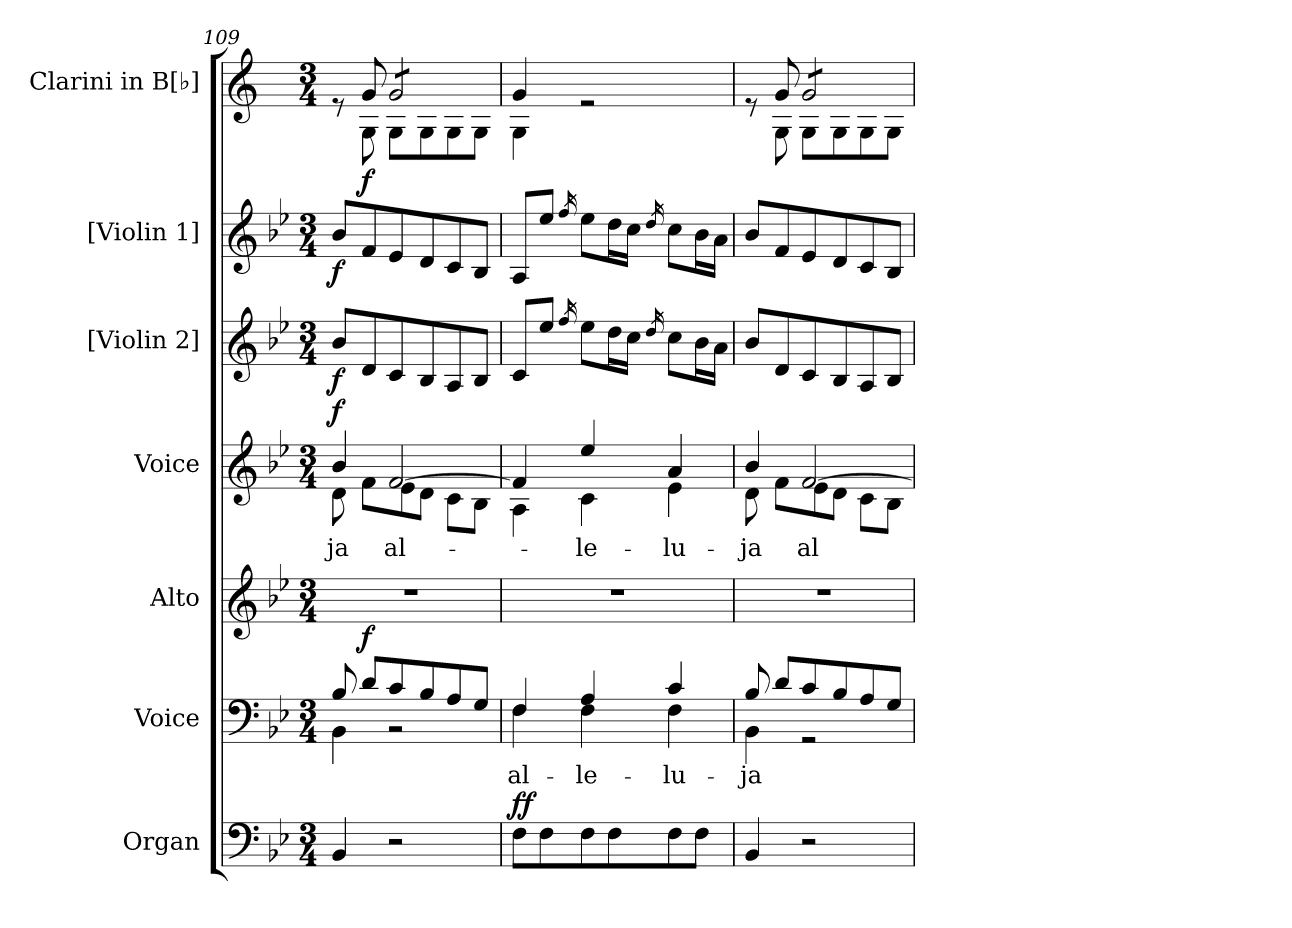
**kern	**dynam	**kern	**text	**dynam	**kern	**kern	**text	**dynam	**kern	**dynam	**kern	**dynam	**kern	**dynam
*part7	*part7	*part6	*part6	*part6	*part5	*part4	*part4	*part4	*part3	*part3	*part2	*part2	*part1	*part1
*staff7	*staff7	*staff6	*staff6	*staff6	*staff5	*staff4	*staff4	*staff4	*staff3	*staff3	*staff2	*staff2	*staff1	*staff1
*I"Organ	*	*I"Voice	*	*	*I"Alto	*I"Voice	*	*	*I"[Violin 2]	*	*I"[Violin 1]	*	*I"Clarini in B[♭]	*
*	*	*	*	*	*I'A	*	*	*	*I'Vln	*	*I'Vln	*	*	*
*clefF4	*	*clefF4	*	*	*clefG2	*clefG2	*	*	*clefG2	*	*clefG2	*	*clefG2	*
*	*	*	*	*	*	*	*	*	*	*	*	*	*ITrd1c2	*
*k[b-e-]	*	*k[b-e-]	*	*	*k[b-e-]	*k[b-e-]	*	*	*k[b-e-]	*	*k[b-e-]	*	*k[b-e-]	*
*M3/4	*	*M3/4	*	*	*M3/4	*M3/4	*	*	*M3/4	*	*M3/4	*	*M3/4	*
=109	=109	=109	=109	=109	=109	=109	=109	=109	=109	=109	=109	=109	=109	=109
*	*	*^	*	*	*	*	*	*	*	*	*	*	*	*
!	!	!	!	!	!	!	!	!LO:LY:b	!LO:DY:b	!	!LO:DY:b	!	!LO:DY:b	!	!
*	*	*	*	*	*	*	*^	*	*	*	*	*	*	*^	*
4BB-/	.	8B-/	4BB-\	.	.	2.r	4b-/	8d\	-ja	f	8b-/L	f	8b-/L	f	8re	8ryy	.
!	!	!	!	!	!LO:DY:b	!	!	!	!	!	!	!	!	!	!	!	!LO:DY:b
.	.	8d/L	.	.	f	.	.	8f\L	.	.	8d/	.	8f/	.	8f/	8F\	f
!	!	!	!	!	!	!	!	!	!LO:LY:b	!	!	!	!	!	!	!	!
*	*	*	*	*	*	*	*	*	*	*	*	*	*	*	*tremolo	*	*
2r	.	8c/	2r	.	.	.	[2f/	8e-\	al-	.	8c/	.	8e-/	.	8f/L	8F\L	.
.	.	8B-/	.	.	.	.	.	8d\J	.	.	8B-/	.	8d/	.	8f/	8F\	.
.	.	8A/	.	.	.	.	.	8c\L	.	.	8A/	.	8c/	.	8f/	8F\	.
.	.	8G/J	.	.	.	.	.	8B-\J	.	.	8B-/J	.	8B-/J	.	8f/J	8F\J	.
*	*	*	*	*	*	*	*	*	*	*	*	*	*	*	*Xtremolo	*	*
=110	=110	=110	=110	=110	=110	=110	=110	=110	=110	=110	=110	=110	=110	=110	=110	=110	=110
!	!LO:DY:a	!	!	!LO:LY:b	!	!	!	!	!	!	!	!	!	!	!	!	!
!	!LO:DY:n=1:b	!	!	!	!	!	!	!	!	!	!	!	!	!	!	!	!
8F\L	f f	4F/	4F\	al-	.	2.r	4f/]	4A\	.	.	8c/L	.	8A/L	.	4f/	4F\	.
8F\	.	.	.	.	.	.	.	.	.	.	8ee-/J	.	8ee-/J	.	.	.	.
.	.	.	.	.	.	.	.	.	.	.	16qff/	.	16qff/	.	.	.	.
!	!	!	!	!LO:LY:b	!	!	!	!	!LO:LY:b	!	!	!	!	!	!	!	!
8F\	.	4A/	4F\	-le-	.	.	4ee-/	4c\	-le-	.	8ee-\L	.	8ee-\L	.	2re	2ryy	.
8F\	.	.	.	.	.	.	.	.	.	.	16dd\L	.	16dd\L	.	.	.	.
.	.	.	.	.	.	.	.	.	.	.	16cc\JJ	.	16cc\JJ	.	.	.	.
.	.	.	.	.	.	.	.	.	.	.	16qdd/	.	16qdd/	.	.	.	.
!	!	!	!	!LO:LY:b	!	!	!	!	!LO:LY:b	!	!	!	!	!	!	!	!
8F\	.	4c/	4F\	-lu-	.	.	4a/	4e-\	-lu-	.	8cc\L	.	8cc\L	.	.	.	.
8F\J	.	.	.	.	.	.	.	.	.	.	16b-\L	.	16b-\L	.	.	.	.
.	.	.	.	.	.	.	.	.	.	.	16a\JJ	.	16a\JJ	.	.	.	.
=111	=111	=111	=111	=111	=111	=111	=111	=111	=111	=111	=111	=111	=111	=111	=111	=111	=111
!	!	!	!	!LO:LY:b	!	!	!	!	!LO:LY:b	!	!	!	!	!	!	!	!
4BB-/	.	8B-/	4BB-\	-ja	.	2.r	4b-/	8d\	-ja	.	8b-/L	.	8b-/L	.	8re	8ryy	.
.	.	8d/L	.	.	.	.	.	8f\L	.	.	8d/	.	8f/	.	8f/	8F\	.
!	!	!	!	!	!	!	!	!	!LO:LY:b	!	!	!	!	!	!	!	!
*	*	*	*	*	*	*	*	*	*	*	*	*	*	*	*tremolo	*	*
2r	.	8c/	2r	.	.	.	[2f/	8e-\	al-	.	8c/	.	8e-/	.	8f/L	8F\L	.
.	.	8B-/	.	.	.	.	.	8d\J	.	.	8B-/	.	8d/	.	8f/	8F\	.
.	.	8A/	.	.	.	.	.	8c\L	.	.	8A/	.	8c/	.	8f/	8F\	.
.	.	8G/J	.	.	.	.	.	8B-\J	.	.	8B-/J	.	8B-/J	.	8f/J	8F\J	.
*	*	*	*	*	*	*	*	*	*	*	*	*	*	*	*Xtremolo	*	*
*	*	*v	*v	*	*	*	*v	*v	*	*	*	*	*	*	*v	*v	*
=	=	=	=	=	=	=	=	=	=	=	=	=	=	=
*-	*-	*-	*-	*-	*-	*-	*-	*-	*-	*-	*-	*-	*-	*-
